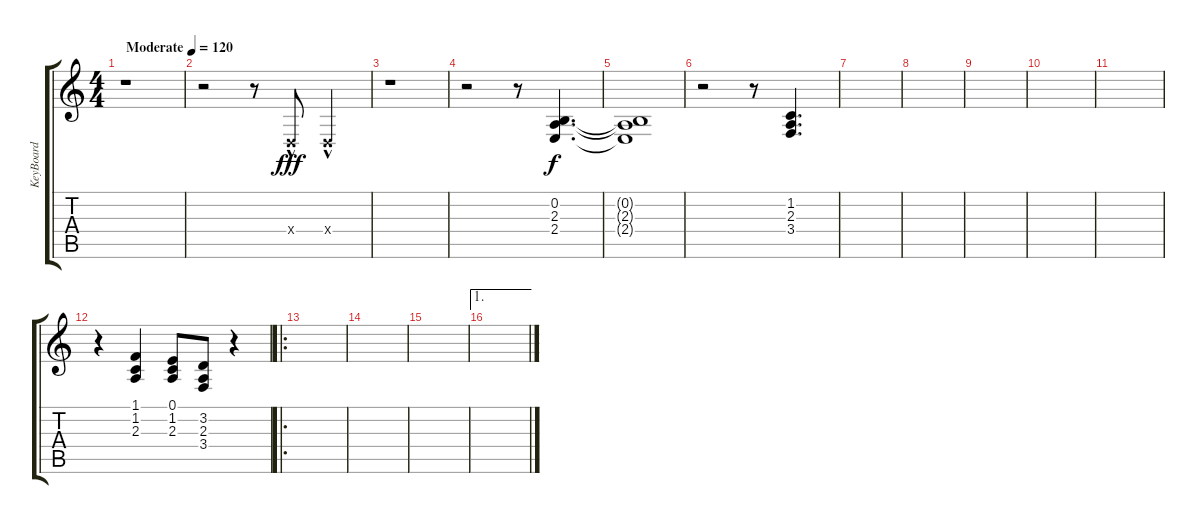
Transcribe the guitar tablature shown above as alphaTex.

\track ("KeyBoard" "KeyBoard") {instrument brasssection}
\staff {score tabs}
\tuning (E4 B3 G3 D3 A2 E2) {hide}
\ts (4 4)
\tempo (120 "Moderate")
\clef g2
\ks c
r.1{dy fff instrument brasssection} |
r.2 r.8 0.4{hac x}.8{instrument lead6voice} 0.4{hac x}.4 |
r.1 |
r.2 r.8 (0.2 2.3 2.4).4{d dy f instrument brasssection} |
(0.2{t} 2.3{t} 2.4{t}).1 |
r.2 r.8 (1.2 2.3 3.4).4{d} |
|
|
|
|
|
r.4 (1.1 1.2 2.3).4 (0.1 1.2 2.3).8 (3.2 2.3 3.4).8 r.4 |
\ro
|
|
|
\ae 1
